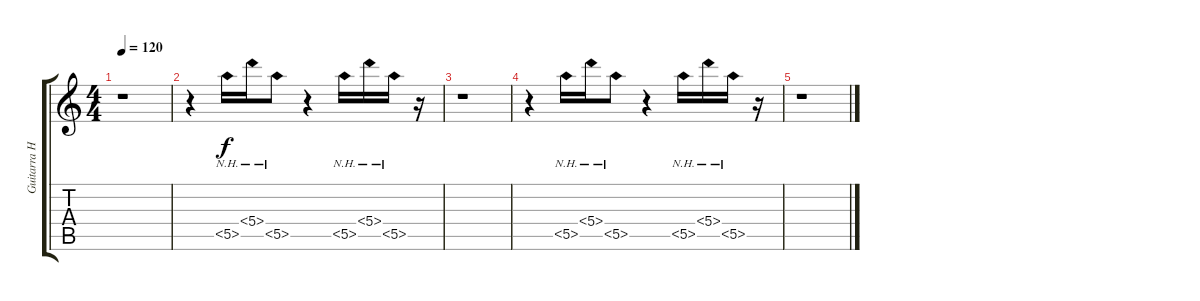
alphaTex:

\track ("Guitarra Harmonica" "Guitarra H") {instrument overdrivenguitar}
\staff {score tabs}
\tuning (E4 B3 G3 D3 A2 E2) {hide}
\ts (4 4)
\tempo 120
\clef g2
\ks c
r.1{dy f} |
r.4 5.5{nh}.16 5.4{nh}.16 5.5{nh}.8 r.4 5.5{nh}.16 5.4{nh}.16 5.5{nh}.16 r.16 |
r.1 |
r.4 5.5{nh}.16 5.4{nh}.16 5.5{nh}.8 r.4 5.5{nh}.16 5.4{nh}.16 5.5{nh}.16 r.16 |
r.1
